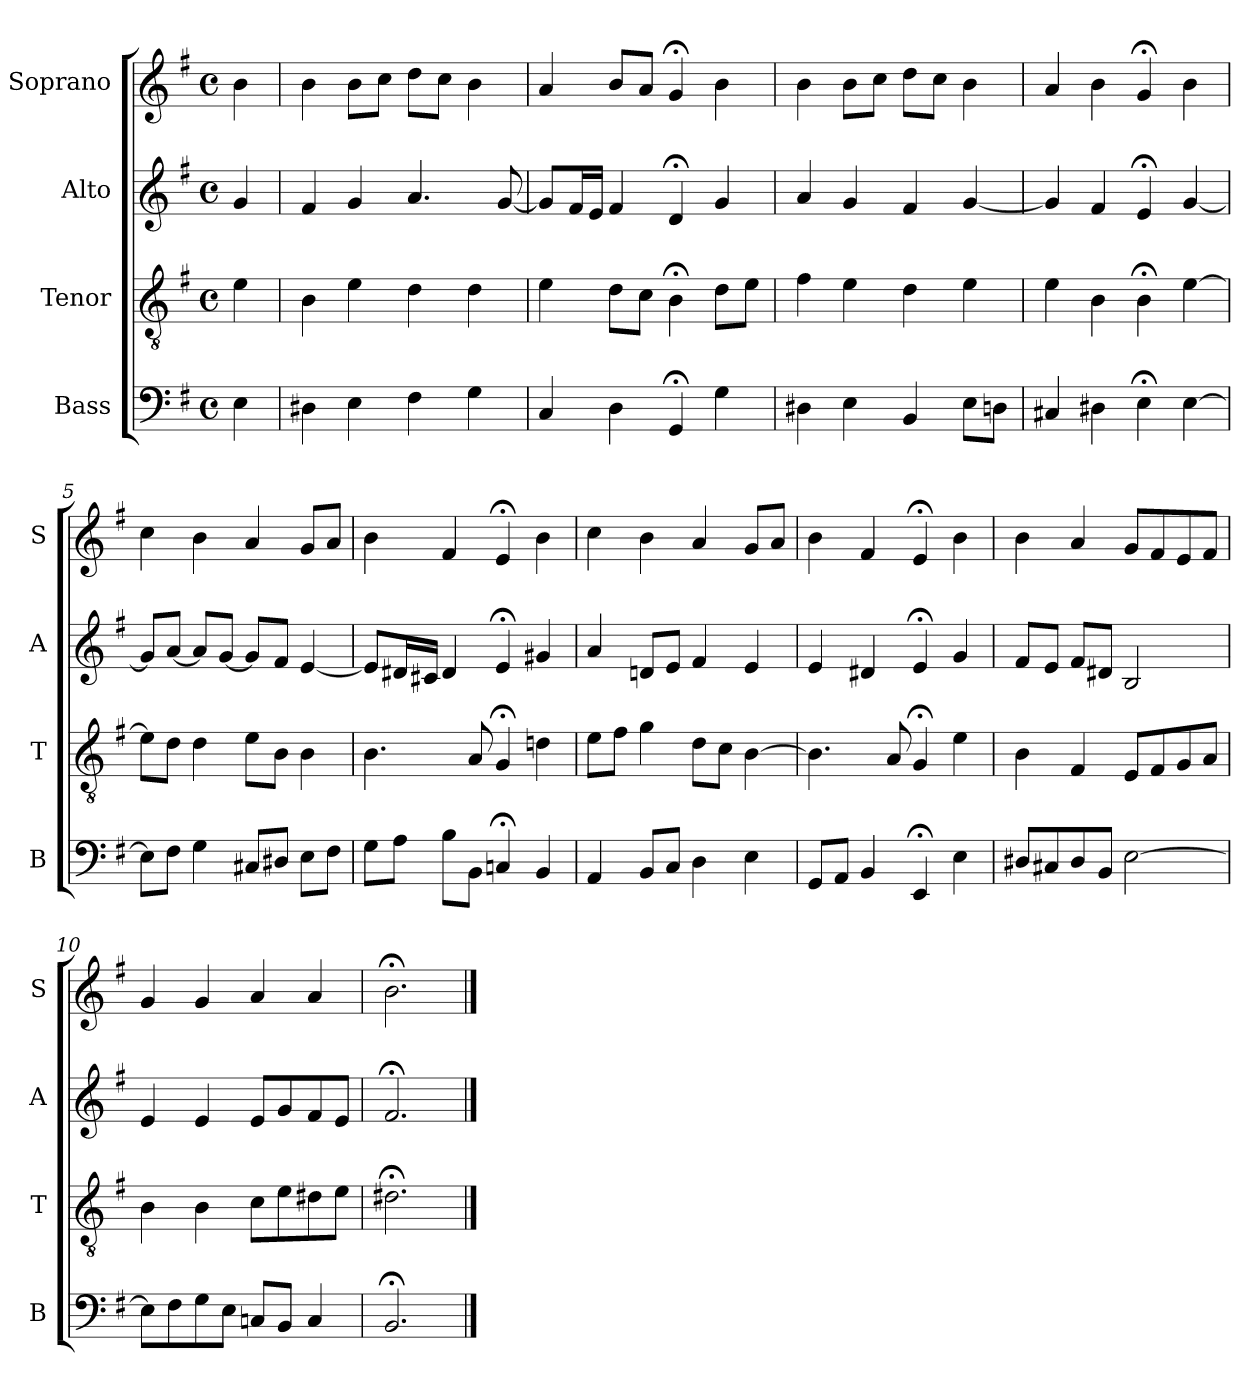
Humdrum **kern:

**kern	**kern	**kern	**kern
*part4	*part3	*part2	*part1
*staff4	*staff3	*staff2	*staff1
*I"Bass	*I"Tenor	*I"Alto	*I"Soprano
*I'B	*I'T	*I'A	*I'S
*clefF4	*clefGv2	*clefG2	*clefG2
*k[f#]	*k[f#]	*k[f#]	*k[f#]
*e:	*e:	*e:	*e:
*M4/4	*M4/4	*M4/4	*M4/4
*met(c)	*met(c)	*met(c)	*met(c)
*MM100	*MM100	*MM100	*MM100
=	=	=	=
4E	4e	4g	4b
=1	=1	=1	=1
4D#Xi	4Bi	4f#	4b
4Ei	4ei	4g	8bL
.	.	.	8ccJ
4F#	4d	4.a	8ddL
.	.	.	8ccJ
4G	4d	.	4b
.	.	[8g	.
=2	=2	=2	=2
4C	4e	8gL]	4a
.	.	16f#L	.
.	.	16eJJ	.
4D	8dL	4f#	8bL
.	8cJ	.	8aJ
4GG;<	4B;<	4d;<	4g;<
4G	8dL	4g	4b
.	8eJ	.	.
=3	=3	=3	=3
4D#X	4f#	4a	4b
4E	4e	4g	8bL
.	.	.	8ccJ
4BB	4d	4f#	8ddL
.	.	.	8ccJ
8EL	4e	[4g	4b
8DnJ	.	.	.
=4	=4	=4	=4
4C#X	4e	4g]	4a
4D#X	4B	4f#	4b
4E;<	4B;<	4e;<	4g;<
[4E	[4e	[4g	4b
=5	=5	=5	=5
8EL]	8eL]	8gL]	4cc
8F#J	8dJ	[8aJ	.
4G	4d	8aL]	4b
.	.	[8gJ	.
8C#XL	8eL	8gL]	4a
8D#XJ	8BJ	8f#J	.
8EL	4B	[4e	8gL
8F#J	.	.	8aJ
=6	=6	=6	=6
8GL	4.B	8eL]	4b
8AJ	.	16d#XL	.
.	.	16c#XJJ	.
8BL	.	4d#	4f#
8BBJ	8A	.	.
4Cn;<	4G;<	4e;<	4e;<
4BB	4dn	4g#X	4b
=7	=7	=7	=7
4AA	8eL	4a	4cc
.	8f#J	.	.
8BBL	4g	8dnL	4b
8CJ	.	8eJ	.
4D	8dL	4f#	4a
.	8cJ	.	.
4E	[4B	4e	8gL
.	.	.	8aJ
=8	=8	=8	=8
8GGL	4.B]	4e	4b
8AAJ	.	.	.
4BB	.	4d#X	4f#
.	8A	.	.
4EE;<	4G;<	4e;<	4e;<
4E	4e	4g	4b
=9	=9	=9	=9
8D#XL	4B	8f#L	4b
8C#X	.	8eJ	.
8D#	4F#	8f#L	4a
8BBJ	.	8d#XJ	.
[2E	8EL	2B	8gL
.	8F#	.	8f#
.	8G	.	8e
.	8AJ	.	8f#J
=10	=10	=10	=10
8EL]	4B	4e	4g
8F#	.	.	.
8G	4B	4e	4g
8EJ	.	.	.
8CnL	8cL	8eL	4a
8BBJ	8e	8g	.
4C	8d#X	8f#	4a
.	8eJ	8eJ	.
=11	=11	=11	=11
2.BB;<	2.d#X;<	2.f#;<	2.b;<
==	==	==	==
*-	*-	*-	*-
